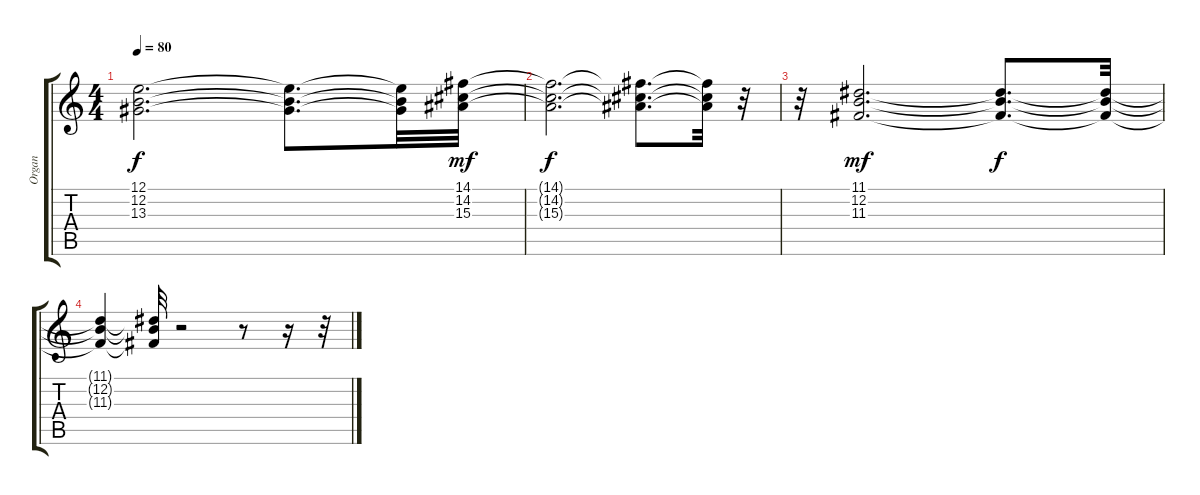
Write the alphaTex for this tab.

\track ("Organ   " "Organ   ") {instrument rockorgan}
\staff {score tabs}
\tuning (E4 B3 G3 D3 A2 E2) {hide}
\ts (4 4)
\tempo 80
\clef g2
\ks c
(12.1{t} 12.2{t} 13.3{t}).2{d dy f} (12.1{t} 12.2{t} 13.3{t}).8{d} (12.1{t} 12.2{t} 13.3{t}).32 (14.1 14.2 15.3).32{dy mf} |
(14.1{t} 14.2{t} 15.3{t}).2{d dy f} (14.1{t} 14.2{t} 15.3{t}).8{d} (14.1{t} 14.2{t} 15.3{t}).32 r.32 |
r.32 (11.1 12.2 11.3).2{d dy mf} (11.1{t} 12.2{t} 11.3{t}).8{d dy f} (11.1{t} 12.2{t} 11.3{t}).32 |
(11.1{t} 12.2{t} 11.3{t}).4 (11.1{t} 12.2{t} 11.3{t}).32 r.2 r.8 r.16 r.32
